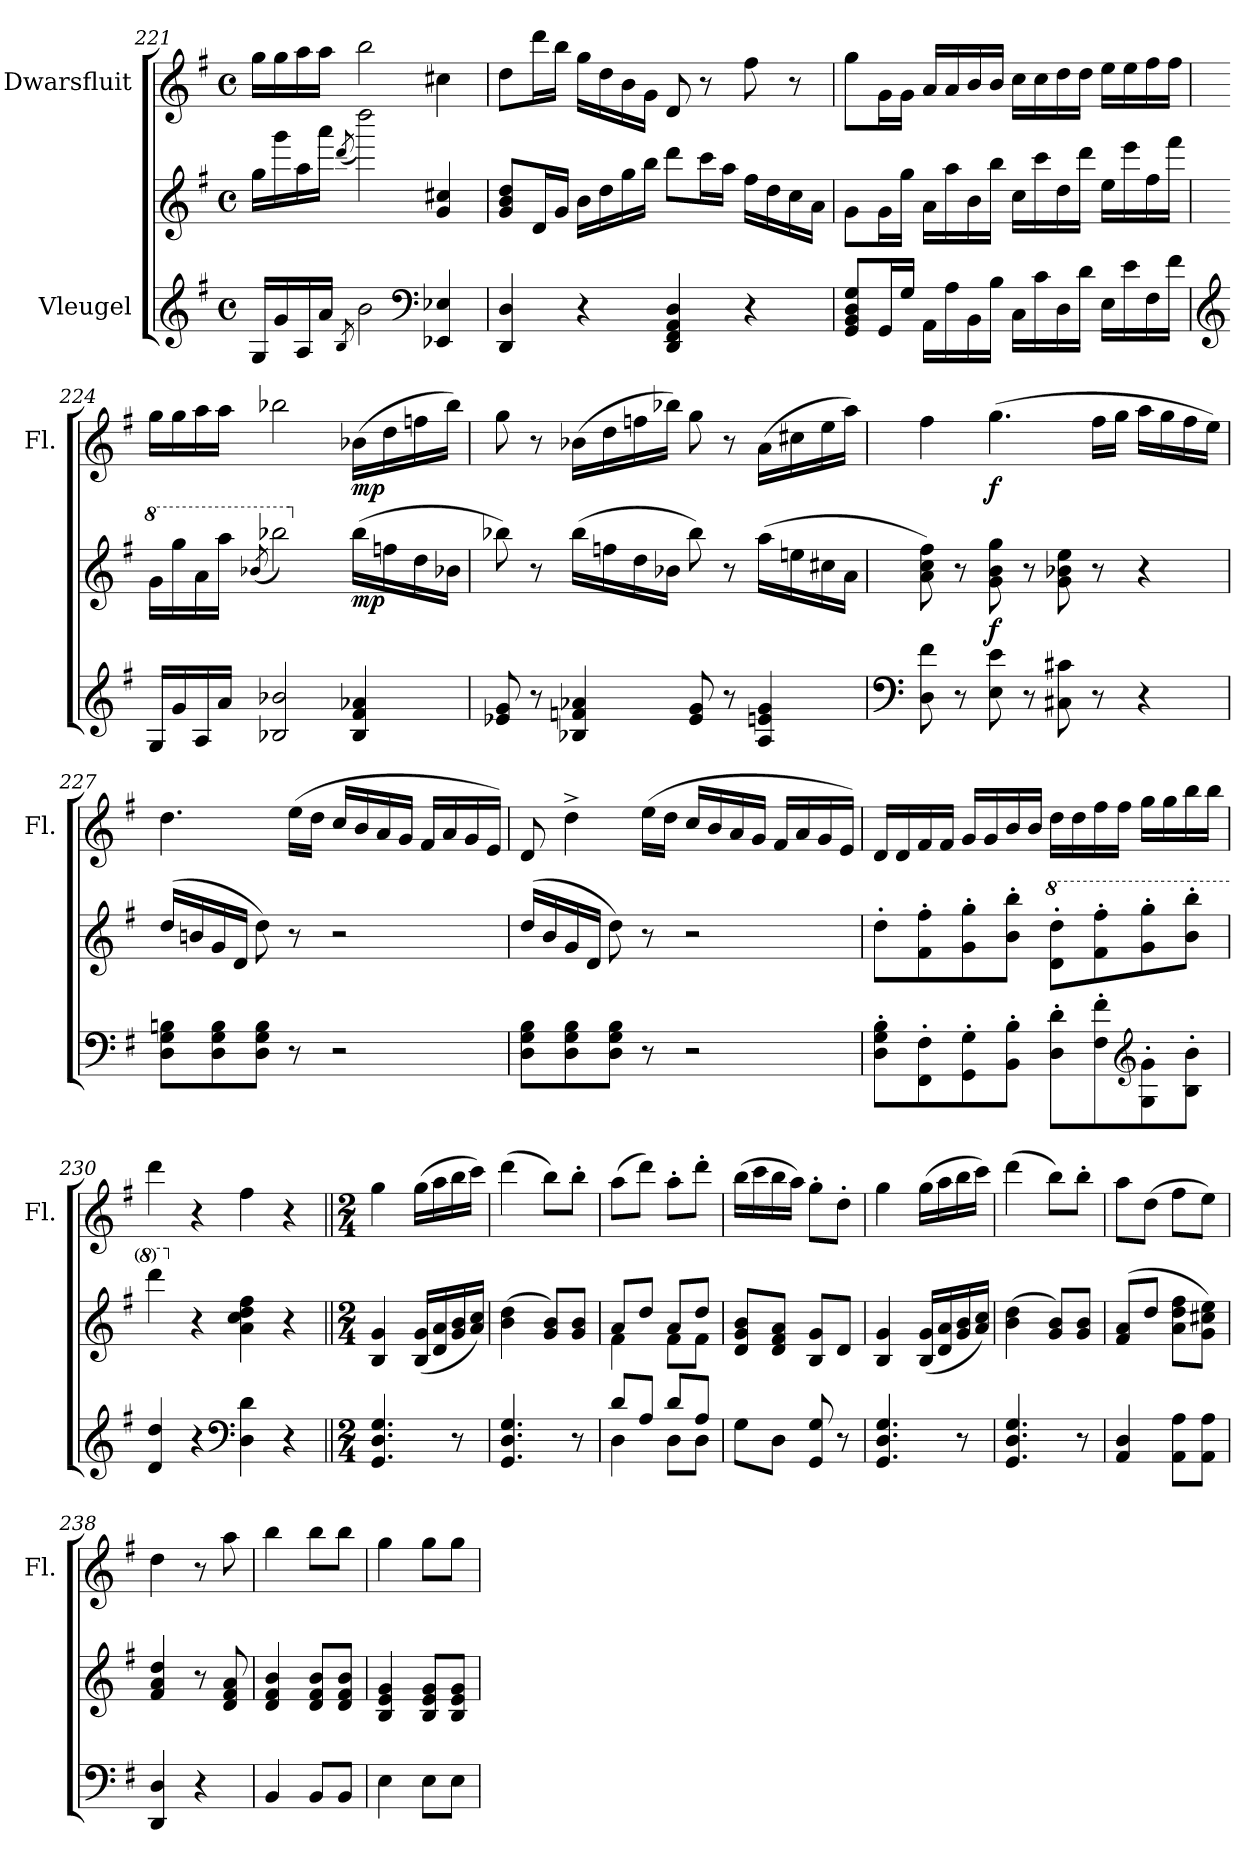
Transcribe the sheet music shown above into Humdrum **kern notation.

**kern	**kern	**dynam	**kern	**dynam
*part2	*part2	*part2	*part1	*part1
*staff3	*staff2	*staff2/3	*staff1	*staff1
*I"Vleugel	*	*	*I"Dwarsfluit	*
*	*	*	*I'Fl.	*
!!LO:LB:g=z
*clefG2	*clefG2	*	*clefG2	*
*k[f#]	*k[f#]	*	*k[f#]	*
*M4/4	*M4/4	*	*M4/4	*
*met(c)	*met(c)	*	*met(c)	*
=221	=221	=221	=221	=221
16G/LL	16gg\LL	.	16gg\LL	.
16g/	16ggg\	.	16gg\	.
16A/	16aa\	.	16aa\	.
16a/JJ	16aaa\JJ	.	16aa\JJ	.
8qB/	(8qddd/	.	.	.
2b\	2dddd\)	.	2bb\	.
*clefF4	*	*	*	*
4EE-X/ 4E-X/	4g/ 4cc#X/	.	4cc#X\	.
=222	=222	=222	=222	=222
4DD/ 4D/	8g/ 8b/ 8dd/L	.	8dd\L	.
.	16d/L	.	16ddd\L	.
.	16g/JJ	.	16bb\JJ	.
4r	16b\LL	.	16gg\LL	.
.	16dd\	.	16dd\	.
.	16gg\	.	16b\	.
.	16bb\JJ	.	16g\JJ	.
4DD/ 4FF#/ 4AA/ 4D/	8ddd\L	.	8d/	.
.	16ccc\L	.	8r	.
.	16aa\JJ	.	.	.
4r	16ff#\LL	.	8ff#\	.
.	16dd\	.	.	.
.	16cc\	.	8r	.
.	16a\JJ	.	.	.
=223	=223	=223	=223	=223
8GG/ 8BB/ 8D/ 8G/L	8g\L	.	8gg\L	.
16GG/L	16g\L	.	16g\L	.
16G/JJ	16gg\JJ	.	16g\JJ	.
16AA\LL	16a\LL	.	16a/LL	.
16A\	16aa\	.	16a/	.
16BB\	16b\	.	16b/	.
16B\JJ	16bb\JJ	.	16b/JJ	.
16C\LL	16cc\LL	.	16cc\LL	.
16c\	16ccc\	.	16cc\	.
16D\	16dd\	.	16dd\	.
16d\JJ	16ddd\JJ	.	16dd\JJ	.
16E\LL	16ee\LL	.	16ee\LL	.
16e\	16eee\	.	16ee\	.
16F#\	16ff#\	.	16ff#\	.
16f#\JJ	16fff#\JJ	.	16ff#\JJ	.
!!LO:LB:g=z
=224	=224	=224	=224	=224
*clefG2	*	*	*	*
*	*8va	*	*	*
16G/LL	16gg\LL	.	16gg\LL	.
16g/	16ggg\	.	16gg\	.
16A/	16aa\	.	16aa\	.
16a/JJ	16aaa\JJ	.	16aa\JJ	.
.	(8qbb-X/	.	.	.
2B-X/ 2b-X/	2bbb-X\)	.	2bb-X\	.
*	*X8va	*	*	*
!	!	!LO:DY:b	!	!LO:DY:b
4B-/ 4f#/ 4a-X/	(16bb-\LL	mp	(16b-X\LL	mp
.	16ffn\	.	16dd\	.
.	16dd\	.	16ffn\	.
.	16b-X\JJ	.	16bb-\JJ)	.
=225	=225	=225	=225	=225
8e-X/ 8g/	8bb-X\)	.	8gg\	.
8r	8r	.	8r	.
4B-X/ 4fn/ 4a-X/	(16bb-\LL	.	(16b-X\LL	.
.	16ffn\	.	16dd\	.
.	16dd\	.	16ffn\	.
.	16b-X\JJ	.	16bb-X\JJ)	.
8e-/ 8g/	8bb-\)	.	8gg\	.
8r	8r	.	8r	.
4A/ 4en/ 4g/	(16aa\LL	.	(16a\LL	.
.	16een\	.	16cc#X\	.
.	16cc#X\	.	16ee\	.
.	16a\JJ	.	16aa\JJ)	.
!!LO:PB:g=z
=226	=226	=226	=226	=226
*clefF4	*	*	*	*
8D\ 8f#\	8a\ 8cc\ 8ff#\)	.	4ff#\	.
8r	8r	.	.	.
!	!	!LO:DY:b	!	!LO:DY:b
8E\ 8e\	8g\ 8b\ 8gg\	f	(4.gg\	f
8r	8r	.	.	.
8C#X\ 8c#X\	8g\ 8b-X\ 8ee\	.	.	.
8r	8r	.	16ff#\LL	.
.	.	.	16gg\JJ	.
4r	4r	.	16aa\LL	.
.	.	.	16gg\	.
.	.	.	16ff#\	.
.	.	.	16ee\JJ)	.
=227	=227	=227	=227	=227
8D\ 8G\ 8Bn\L	(16dd/LL	.	4.dd\	.
.	16bn/	.	.	.
8D\ 8G\ 8B\	16g/	.	.	.
.	16d/JJ	.	.	.
8D\ 8G\ 8B\J	8dd\)	.	.	.
8r	8r	.	(16ee\LL	.
.	.	.	16dd\JJ	.
2r	2r	.	16cc/LL	.
.	.	.	16b/	.
.	.	.	16a/	.
.	.	.	16g/JJ	.
.	.	.	16f#/LL	.
.	.	.	16a/	.
.	.	.	16g/	.
.	.	.	16e/JJ)	.
=228	=228	=228	=228	=228
8D\ 8G\ 8B\L	(16dd/LL	.	8d/	.
.	16b/	.	.	.
8D\ 8G\ 8B\	16g/	.	4dd^\	.
.	16d/JJ	.	.	.
8D\ 8G\ 8B\J	8dd\)	.	.	.
8r	8r	.	(16ee\LL	.
.	.	.	16dd\JJ	.
2r	2r	.	16cc/LL	.
.	.	.	16b/	.
.	.	.	16a/	.
.	.	.	16g/JJ	.
.	.	.	16f#/LL	.
.	.	.	16a/	.
.	.	.	16g/	.
.	.	.	16e/JJ)	.
!!LO:LB:g=z
=229	=229	=229	=229	=229
8D\' 8G\' 8B\'L	8dd'\L	.	16d/LL	.
.	.	.	16d/	.
8FF#\' 8F#\'	8f#\' 8ff#\'	.	16f#/	.
.	.	.	16f#/JJ	.
8GG\' 8G\'	8g\' 8gg\'	.	16g/LL	.
.	.	.	16g/	.
8BB\' 8B\'J	8b\' 8bb\'J	.	16b/	.
.	.	.	16b/JJ	.
*	*8va	*	*	*
8D\' 8d\'L	8dd\' 8ddd\'L	.	16dd\LL	.
.	.	.	16dd\	.
8F#\' 8f#\'	8ff#\' 8fff#\'	.	16ff#\	.
.	.	.	16ff#\JJ	.
*clefG2	*	*	*	*
8G\' 8g\'	8gg\' 8ggg\'	.	16gg\LL	.
.	.	.	16gg\	.
8B\' 8b\'J	8bb\' 8bbb\'J	.	16bb\	.
.	.	.	16bb\JJ	.
=230	=230	=230	=230	=230
4d/ 4dd/	4dddd\	.	4ddd\	.
*	*X8va	*	*	*
4r	4r	.	4r	.
*clefF4	*	*	*	*
4D\ 4d\	4a\ 4cc\ 4dd\ 4ff#\	.	4ff#\	.
4r	4r	.	4r	.
=231||	=231||	=231||	=231||	=231||
*M2/4	*M2/4	*	*M2/4	*
*	*	*	*MM120	*
4.GG/ 4.D/ 4.G/	4B/ 4g/	.	4gg\	.
.	(16B/ 16g/LL	.	(16gg\LL	.
.	16d/ 16a/	.	16aa\	.
8r	16g/ 16b/	.	16bb\	.
.	16a/ 16cc/JJ)	.	16ccc\JJ)	.
=232	=232	=232	=232	=232
4.GG/ 4.D/ 4.G/	(4b\ 4dd\	.	(4ddd\	.
.	8g/ 8b/L)	.	8bb\L)	.
8r	8g/ 8b/J	.	8bb'\J	.
=233	=233	=233	=233	=233
*^	*^	*	*	*
8d/L	4D\	8a/L	4f#\	.	(8aa\L	.
8A/J	.	8dd/J	.	.	8ddd\J)	.
8d/L	8D\L	8a/L	8f#\L	.	8aa'\L	.
8A/J	8D\J	8dd/J	8f#\J	.	8ddd'\J	.
*v	*v	*	*	*	*	*
*	*v	*v	*	*	*
!!LO:LB:g=z
=234	=234	=234	=234	=234
8G\L	8d/ 8g/ 8b/L	.	(16bb\LL	.
.	.	.	16ccc\	.
8D\J	8d/ 8f#/ 8a/J	.	16bb\	.
.	.	.	16aa\JJ)	.
8GG/ 8G/	8B/ 8g/L	.	8gg'\L	.
8r	8d/J	.	8dd'\J	.
=235	=235	=235	=235	=235
4.GG/ 4.D/ 4.G/	4B/ 4g/	.	4gg\	.
.	(16B/ 16g/LL	.	(16gg\LL	.
.	16d/ 16a/	.	16aa\	.
8r	16g/ 16b/	.	16bb\	.
.	16a/ 16cc/JJ)	.	16ccc\JJ)	.
=236	=236	=236	=236	=236
4.GG/ 4.D/ 4.G/	(4b\ 4dd\	.	(4ddd\	.
.	8g/ 8b/L)	.	8bb\L)	.
8r	8g/ 8b/J	.	8bb'\J	.
=237	=237	=237	=237	=237
4AA/ 4D/	(8f#/ 8a/L	.	8aa\L	.
.	8dd/J	.	(8dd\J	.
8AA\ 8A\L	8a\ 8dd\ 8ff#\L	.	8ff#\L	.
8AA\ 8A\J	8g\ 8cc#X\ 8ee\J)	.	8ee\J)	.
=238	=238	=238	=238	=238
4DD/ 4D/	4f#/ 4a/ 4dd/	.	4dd\	.
4r	8r	.	8r	.
.	8d/ 8f#/ 8a/	.	8aa\	.
=239	=239	=239	=239	=239
4BB/	4d/ 4f#/ 4b/	.	4bb\	.
8BB/L	8d/ 8f#/ 8b/L	.	8bb\L	.
8BB/J	8d/ 8f#/ 8b/J	.	8bb\J	.
=240	=240	=240	=240	=240
4E\	4B/ 4e/ 4g/	.	4gg\	.
8E\L	8B/ 8e/ 8g/L	.	8gg\L	.
8E\J	8B/ 8e/ 8g/J	.	8gg\J	.
=	=	=	=	=
*-	*-	*-	*-	*-
